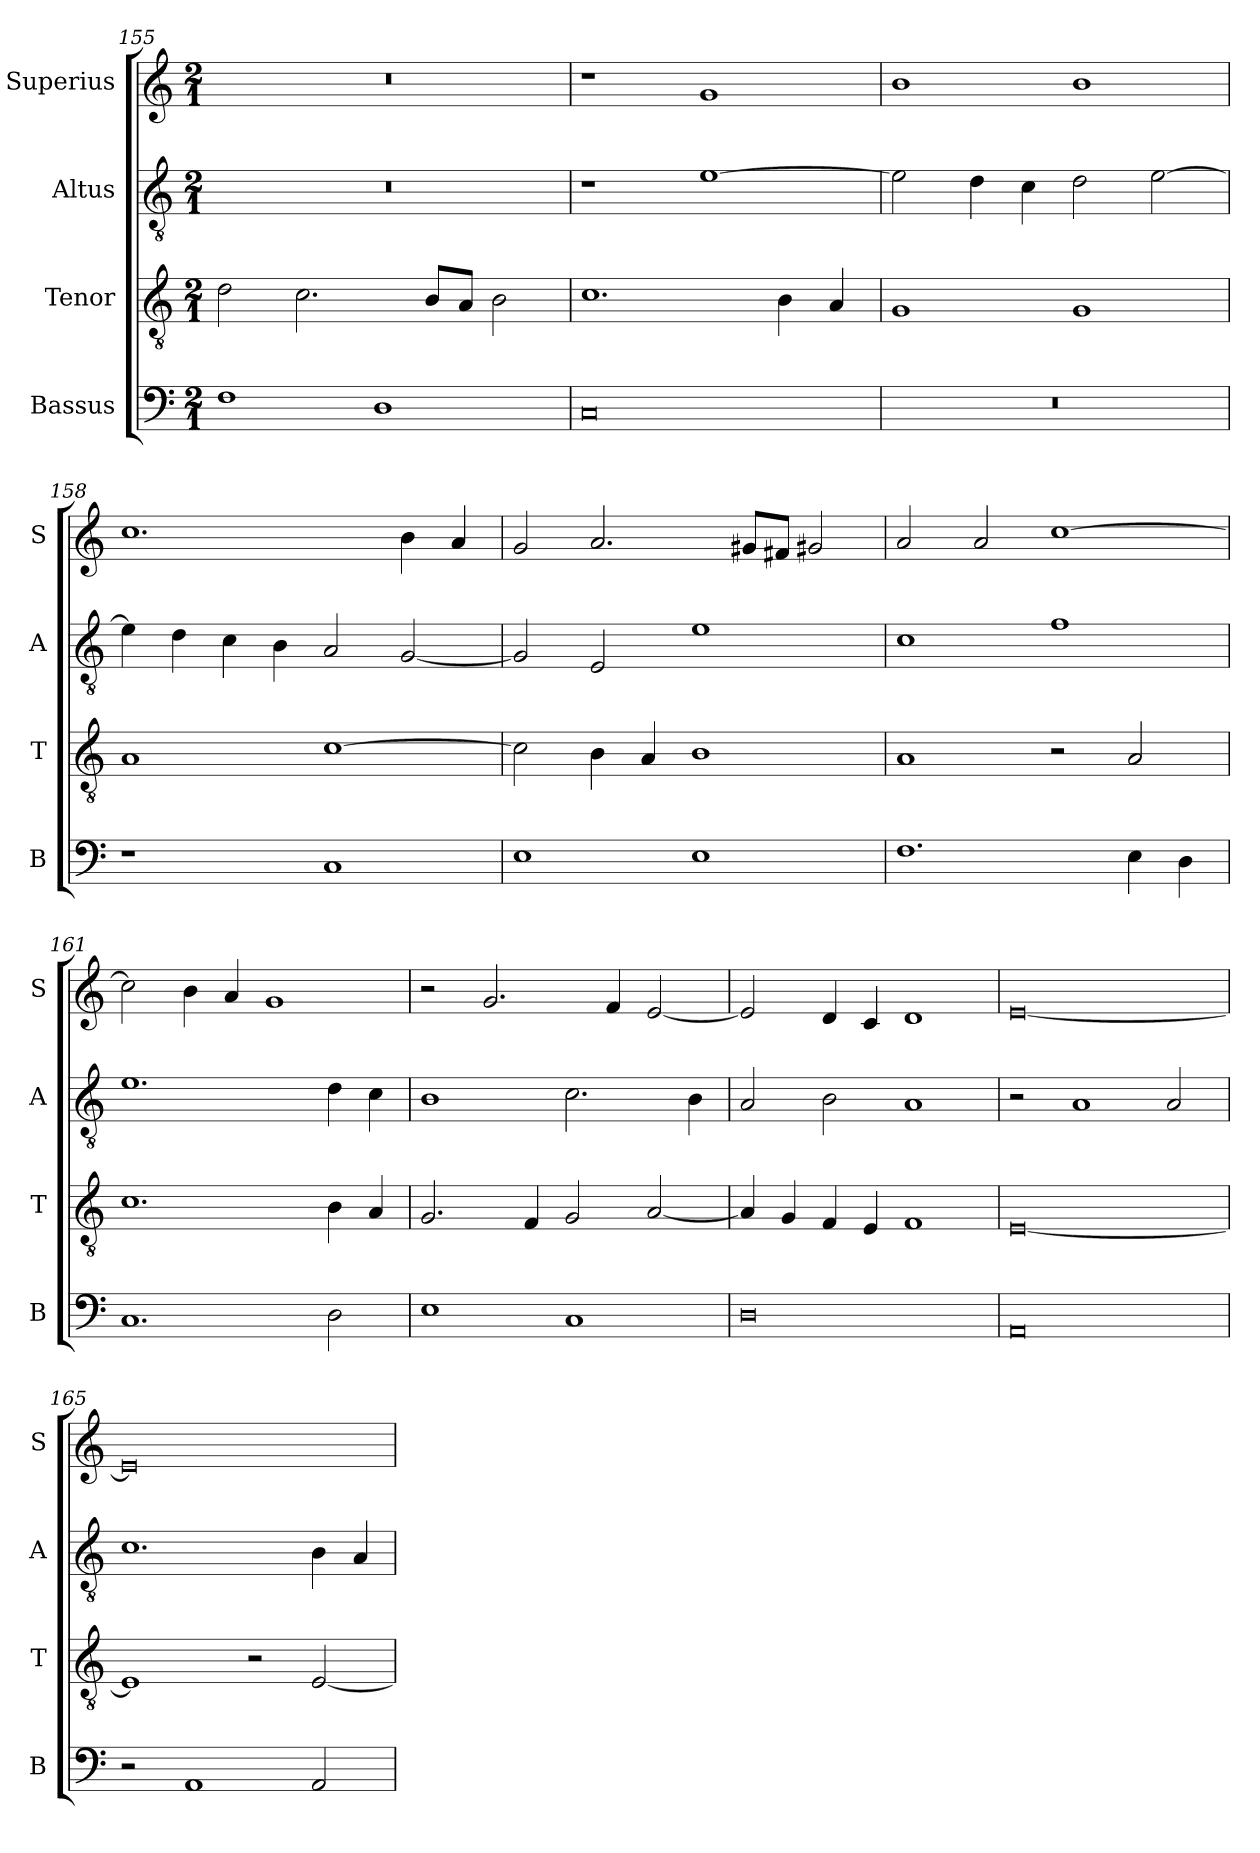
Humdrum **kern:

**kern	**kern	**kern	**kern
*part4	*part3	*part2	*part1
*staff4	*staff3	*staff2	*staff1
*I"Bassus	*I"Tenor	*I"Altus	*I"Superius
*I'B	*I'T	*I'A	*I'S
*clefF4	*clefGv2	*clefGv2	*clefG2
*k[]	*k[]	*k[]	*k[]
*C:	*C:	*C:	*C:
*M2/1	*M2/1	*M2/1	*M2/1
=155	=155	=155	=155
1F	2d	0r	0r
.	2.c	.	.
1D	.	.	.
.	8BL	.	.
.	8AJ	.	.
.	2B	.	.
=156	=156	=156	=156
0C	1.c	1r	1r
.	.	[1e	1g
.	4B	.	.
.	4A	.	.
=157	=157	=157	=157
0r	1G	2e]	1b
.	.	4d	.
.	.	4c	.
.	1G	2d	1b
.	.	[2e	.
=158	=158	=158	=158
1r	1A	4e]	1.cc
.	.	4d	.
.	.	4c	.
.	.	4B	.
1C	[1c	2A	.
.	.	[2G	4b
.	.	.	4a
=159	=159	=159	=159
1E	2c]	2G]	2g
.	4B	2E	2.a
.	4A	.	.
1E	1B	1e	.
.	.	.	8g#XL
.	.	.	8f#XJ
.	.	.	2g#X
=160	=160	=160	=160
1.F	1A	1c	2a
.	.	.	2a
.	2r	1f	[1cc
4E	2A	.	.
4D	.	.	.
=161	=161	=161	=161
1.C	1.c	1.e	2cc]
.	.	.	4b
.	.	.	4a
.	.	.	1g
2D	4B	4d	.
.	4A	4c	.
=162	=162	=162	=162
1E	2.G	1B	2r
.	.	.	2.g
.	4F	.	.
1C	2G	2.c	.
.	.	.	4f
.	[2A	.	[2e
.	.	4B	.
=163	=163	=163	=163
0D	4A]	2A	2e]
.	4G	.	.
.	4F	2B	4d
.	4E	.	4c
.	1F	1A	1d
=164	=164	=164	=164
0AA	[0E	2r	[0e
.	.	1A	.
.	.	2A	.
=165	=165	=165	=165
2r	1E]	1.c	0e]
1AA	.	.	.
.	2r	.	.
2AA	[2E	4B	.
.	.	4A	.
=	=	=	=
*-	*-	*-	*-
